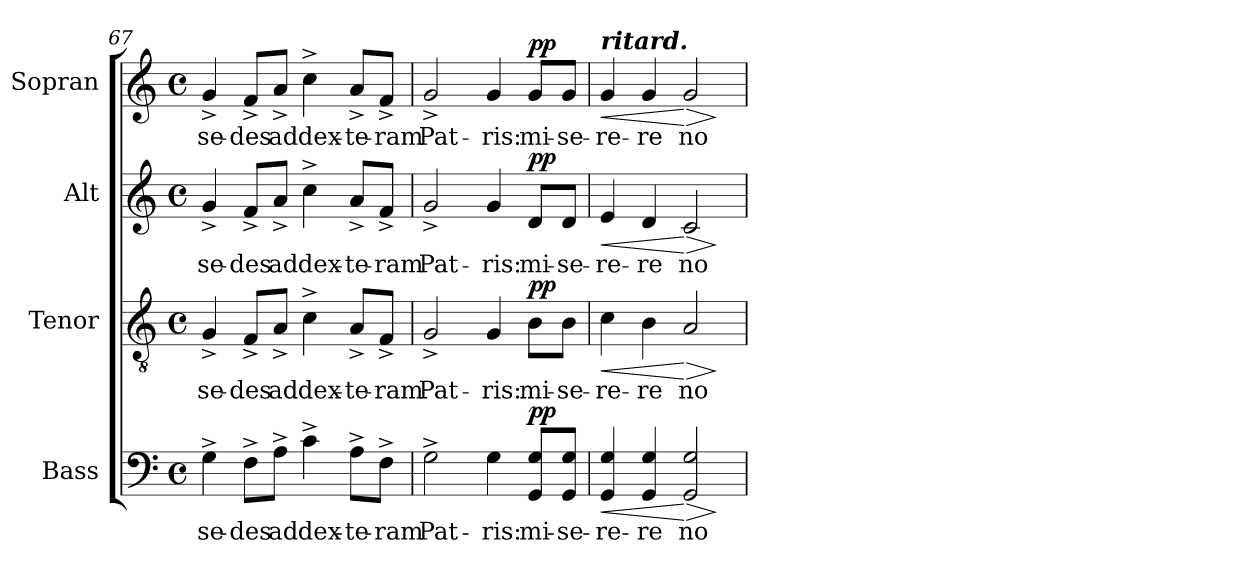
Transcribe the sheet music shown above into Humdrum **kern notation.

**kern	**text	**dynam	**kern	**text	**dynam	**kern	**text	**dynam	**kern	**text	**dynam
*part4	*part4	*part4	*part3	*part3	*part3	*part2	*part2	*part2	*part1	*part1	*part1
*staff4	*staff4	*staff4	*staff3	*staff3	*staff3	*staff2	*staff2	*staff2	*staff1	*staff1	*staff1
*I"Bass	*	*	*I"Tenor	*	*	*I"Alt	*	*	*I"Sopran	*	*
*I'B.	*	*	*I'T.	*	*	*I'A.	*	*	*I'S.	*	*
*clefF4	*	*	*clefGv2	*	*	*clefG2	*	*	*clefG2	*	*
*k[]	*	*	*k[]	*	*	*k[]	*	*	*k[]	*	*
*C:	*	*	*C:	*	*	*C:	*	*	*C:	*	*
*M4/4	*	*	*M4/4	*	*	*M4/4	*	*	*M4/4	*	*
*met(c)	*	*	*met(c)	*	*	*met(c)	*	*	*met(c)	*	*
=67	=67	=67	=67	=67	=67	=67	=67	=67	=67	=67	=67
!	!LO:LY:b	!	!	!LO:LY:b	!	!	!LO:LY:b	!	!	!LO:LY:b	!
4G^>\	se-	.	4G^</	se-	.	4g^</	se-	.	4g^</	se-	.
!	!LO:LY:b	!	!	!LO:LY:b	!	!	!LO:LY:b	!	!	!LO:LY:b	!
8F^>\L	-des	.	8F^</L	-des	.	8f^</L	-des	.	8f^</L	-des	.
!	!LO:LY:b	!	!	!LO:LY:b	!	!	!LO:LY:b	!	!	!LO:LY:b	!
8A^>\J	ad	.	8A^</J	ad	.	8a^</J	ad	.	8a^</J	ad	.
!	!LO:LY:b	!	!	!LO:LY:b	!	!	!LO:LY:b	!	!	!LO:LY:b	!
4c^>\	dex-	.	4c^>\	dex-	.	4cc^>\	dex-	.	4cc^>\	dex-	.
!	!LO:LY:b	!	!	!LO:LY:b	!	!	!LO:LY:b	!	!	!LO:LY:b	!
8A^>\L	-te-	.	8A^</L	-te-	.	8a^</L	-te-	.	8a^</L	-te-	.
!	!LO:LY:b	!	!	!LO:LY:b	!	!	!LO:LY:b	!	!	!LO:LY:b	!
8F^>\J	-ram	.	8F^</J	-ram	.	8f^</J	-ram	.	8f^</J	-ram	.
=68	=68	=68	=68	=68	=68	=68	=68	=68	=68	=68	=68
!	!LO:LY:b	!	!	!LO:LY:b	!	!	!LO:LY:b	!	!	!LO:LY:b	!
2G^>\	Pat-	.	2G^</	Pat-	.	2g^</	Pat-	.	2g^</	Pat-	.
!	!LO:LY:b	!	!	!LO:LY:b	!	!	!LO:LY:b	!	!	!LO:LY:b	!
4G\	-ris:	.	4G/	-ris:	.	4g/	-ris:	.	4g/	-ris:	.
!	!LO:LY:b	!LO:DY:a	!	!LO:LY:b	!LO:DY:a	!	!LO:LY:b	!LO:DY:a	!	!LO:LY:b	!LO:DY:a
8GG/ 8G/L	mi-	pp	8B\L	mi-	pp	8d/L	mi-	pp	8g/L	mi-	pp
!	!LO:LY:b	!	!	!LO:LY:b	!	!	!LO:LY:b	!	!	!LO:LY:b	!
8GG/ 8G/J	-se-	.	8B\J	-se-	.	8d/J	-se-	.	8g/J	-se-	.
!!LO:PB:g=z
=69	=69	=69	=69	=69	=69	=69	=69	=69	=69	=69	=69
!	!	!	!	!	!	!	!	!	!LO:TX:a:Bi:t=ritard.	!	!
!	!LO:LY:b	!LO:HP:b	!	!LO:LY:b	!LO:HP:b	!	!LO:LY:b	!LO:HP:b	!	!LO:LY:b	!LO:HP:b
4GG/ 4G/	-re-	<	4c\	-re-	<	4e/	-re-	<	4g/	-re-	<
!	!LO:LY:b	!	!	!LO:LY:b	!	!	!LO:LY:b	!	!	!LO:LY:b	!
4GG/ 4G/	-re	.	4B\	-re	.	4d/	-re	.	4g/	-re	.
!	!LO:LY:b	!LO:HP:n=1:b	!	!LO:LY:b	!LO:HP:n=1:b	!	!LO:LY:b	!LO:HP:n=1:b	!	!LO:LY:b	!LO:HP:n=1:b
2GG/ 2G/	no-	[ >	2A/	no-	[ >	2c/	no-	[ >	2g/	no-	[ >
.	.	]	.	.	]	.	.	]	.	.	]
=	=	=	=	=	=	=	=	=	=	=	=
*-	*-	*-	*-	*-	*-	*-	*-	*-	*-	*-	*-
